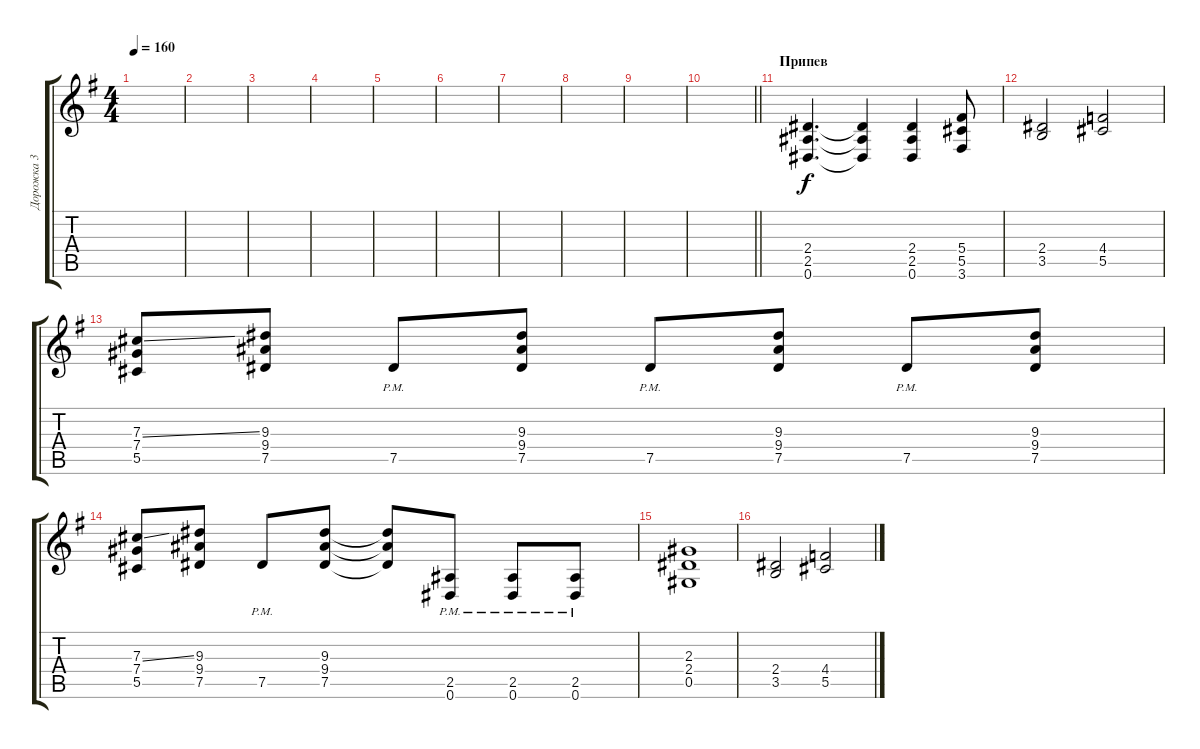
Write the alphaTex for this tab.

\track ("Дорожка 3" "Дорожка 3") {instrument electricguitarclean}
\staff {score tabs}
\tuning (Eb4 Bb3 Gb3 Db3 Ab2 Eb2) {hide}
\ts (4 4)
\tempo 160
\clef g2
\ks eminor
|
|
|
|
|
|
|
|
|
\barLineRight lightlight
|
\section ("" "Припев")
(2.4 2.5 0.6).4{d} (2.4{t} 2.5{t} 0.6{t}).4 (2.4 2.5 0.6).4 (5.4 5.5 3.6).8 |
(2.4 3.5).2 (4.4 5.5).2 |
(7.3{ss} 7.4 5.5).8 (9.3 9.4 7.5).8 7.5{pm}.8 (9.3 9.4 7.5).8 7.5{pm}.8 (9.3 9.4 7.5).8 7.5{pm}.8 (9.3 9.4 7.5).8 |
(7.3{ss} 7.4 5.5).8 (9.3 9.4 7.5).8 7.5{pm}.8 (9.3 9.4 7.5).8 (9.3{t} 9.4{t} 7.5{t}).8 (2.5{pm} 0.6).8 (2.5{pm} 0.6).8 (2.5{pm} 0.6).8 |
(2.3 2.4 0.5).1 |
(2.4 3.5).2 (4.4 5.5).2
